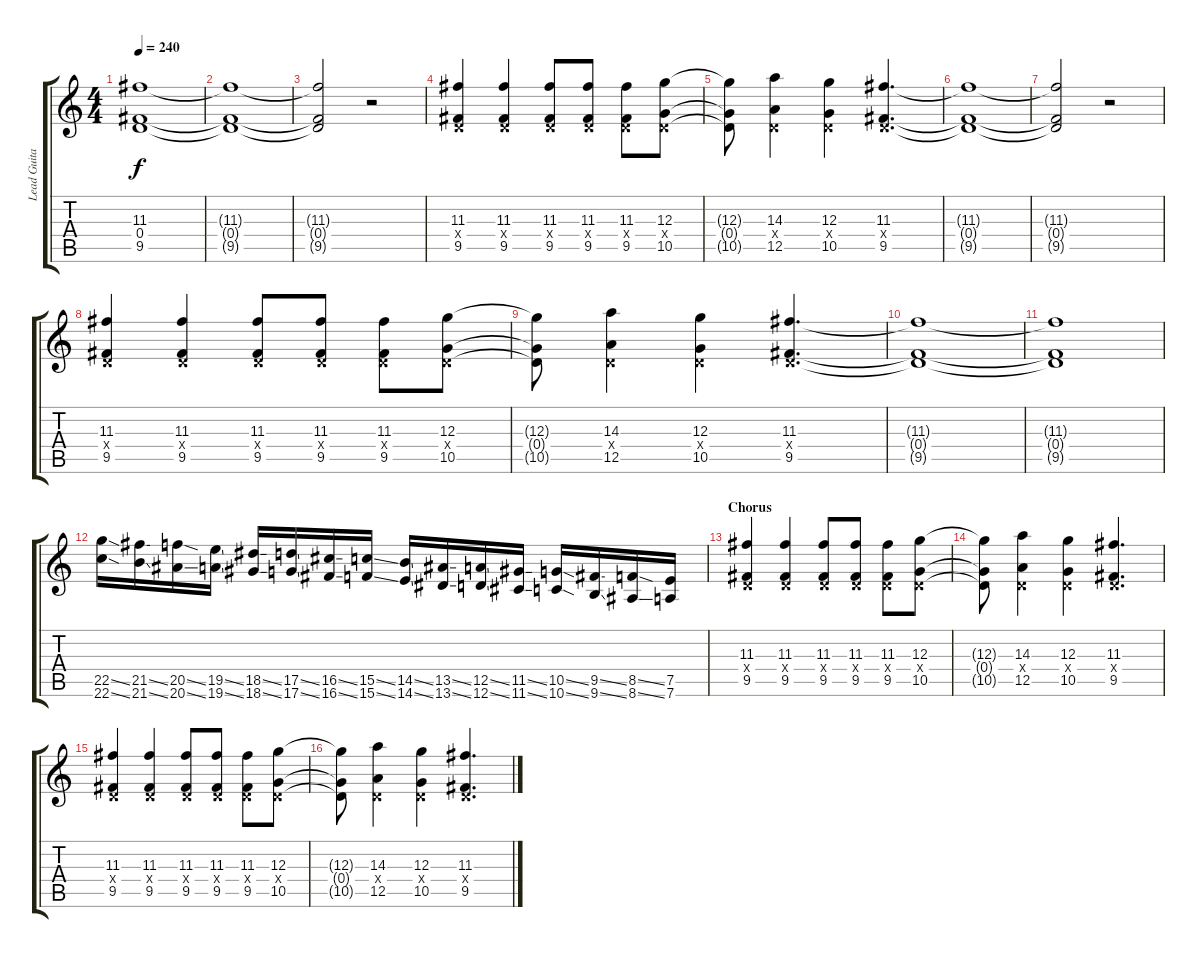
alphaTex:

\track ("Lead Guitar" "Lead Guita") {instrument distortionguitar}
\staff {score tabs}
\tuning (E4 B3 G3 D3 A2 D2) {hide}
\ts (4 4)
\tempo 240
\clef g2
\ks c
(11.3{t} 0.4{t} 9.5{t}).1{dy f} |
(11.3{t} 0.4{t} 9.5{t}).1 |
(11.3{t} 0.4{t} 9.5{t}).2 r.2 |
(11.3 0.4{x} 9.5).4 (11.3 0.4{x} 9.5).4 (11.3 0.4{x} 9.5).8 (11.3 0.4{x} 9.5).8 (11.3 0.4{x} 9.5).8 (12.3 0.4{x} 10.5).8 |
(12.3{t} 0.4{t} 10.5{t}).8 (14.3 0.4{x} 12.5).4 (12.3 0.4{x} 10.5).4 (11.3 0.4{x} 9.5).4{d} |
(11.3{t} 0.4{t} 9.5{t}).1 |
(11.3{t} 0.4{t} 9.5{t}).2 r.2 |
(11.3 0.4{x} 9.5).4 (11.3 0.4{x} 9.5).4 (11.3 0.4{x} 9.5).8 (11.3 0.4{x} 9.5).8 (11.3 0.4{x} 9.5).8 (12.3 0.4{x} 10.5).8 |
(12.3{t} 0.4{t} 10.5{t}).8 (14.3 0.4{x} 12.5).4 (12.3 0.4{x} 10.5).4 (11.3 0.4{x} 9.5).4{d} |
(11.3{t} 0.4{t} 9.5{t}).1 |
(11.3{t} 0.4{t} 9.5{t}).1 |
(22.5{ss} 22.6{ss}).16 (21.5{ss} 21.6{ss}).16 (20.5{ss} 20.6{ss}).16 (19.5{ss} 19.6{ss}).16 (18.5{ss} 18.6{ss}).16 (17.5{ss} 17.6{ss}).16 (16.5{ss} 16.6{ss}).16 (15.5{ss} 15.6{ss}).16 (14.5{ss} 14.6{ss}).16 (13.5{ss} 13.6{ss}).16 (12.5{ss} 12.6{ss}).16 (11.5{ss} 11.6{ss}).16 (10.5{ss} 10.6{ss}).16 (9.5{ss} 9.6{ss}).16 (8.5{ss} 8.6{ss}).16 (7.5 7.6).16 |
\section ("" "Chorus")
(11.3 0.4{x} 9.5).4 (11.3 0.4{x} 9.5).4 (11.3 0.4{x} 9.5).8 (11.3 0.4{x} 9.5).8 (11.3 0.4{x} 9.5).8 (12.3 0.4{x} 10.5).8 |
(12.3{t} 0.4{t} 10.5{t}).8 (14.3 0.4{x} 12.5).4 (12.3 0.4{x} 10.5).4 (11.3 0.4{x} 9.5).4{d} |
(11.3 0.4{x} 9.5).4 (11.3 0.4{x} 9.5).4 (11.3 0.4{x} 9.5).8 (11.3 0.4{x} 9.5).8 (11.3 0.4{x} 9.5).8 (12.3 0.4{x} 10.5).8 |
(12.3{t} 0.4{t} 10.5{t}).8 (14.3 0.4{x} 12.5).4 (12.3 0.4{x} 10.5).4 (11.3 0.4{x} 9.5).4{d}
